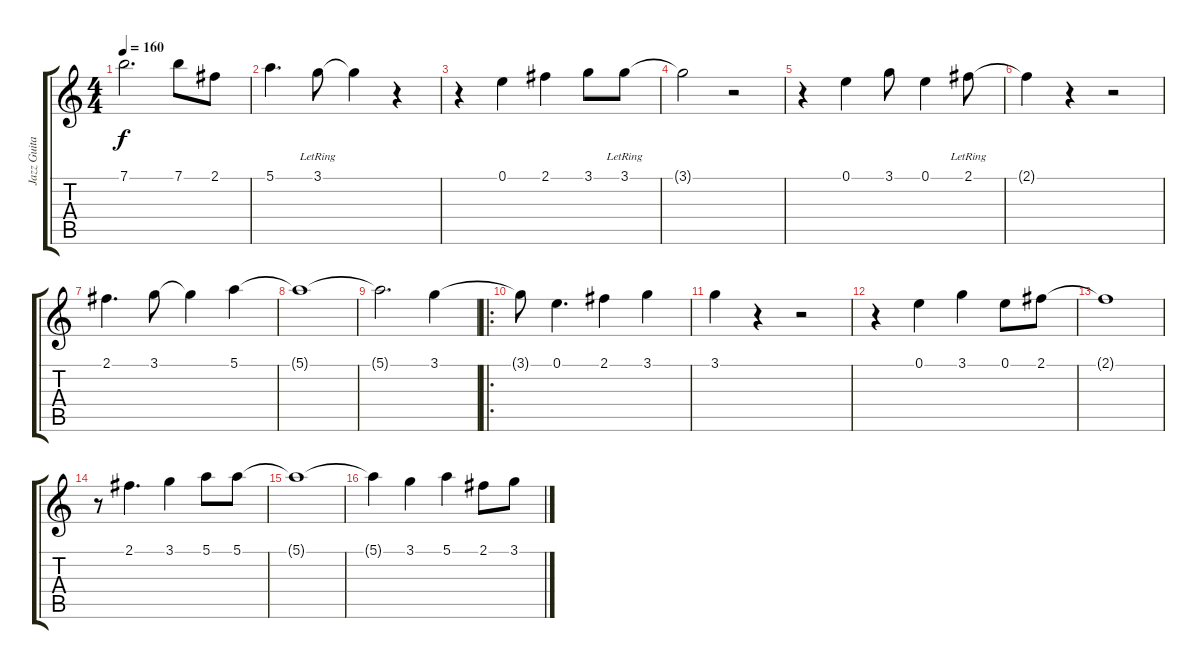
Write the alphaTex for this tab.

\track ("Jazz Guitar" "Jazz Guita") {instrument electricguitarjazz}
\staff {score tabs}
\tuning (E4 B3 G3 D3 A2 E2) {hide}
\ts (4 4)
\tempo 160
\clef g2
\ks c
7.1.2{d dy f} 7.1.8 2.1.8 |
5.1.4{d} 3.1{lr}.8 3.1{t}.4 r.4 |
r.4 0.1.4 2.1.4 3.1.8 3.1{lr}.8 |
3.1{t}.2 r.2 |
r.4 0.1.4 3.1.8 0.1.4 2.1{lr}.8 |
2.1{t}.4 r.4 r.2 |
2.1.4{d} 3.1.8 3.1{t}.4 5.1.4 |
5.1{t}.1 |
5.1{t}.2{d} 3.1.4 |
\ro
3.1{t}.8 0.1.4{d} 2.1.4 3.1.4 |
3.1.4 r.4 r.2 |
r.4 0.1.4 3.1.4 0.1.8 2.1.8 |
2.1{t}.1 |
r.8 2.1.4{d} 3.1.4 5.1.8 5.1.8 |
5.1{t}.1 |
5.1{t}.4 3.1.4 5.1.4 2.1.8 3.1.8
